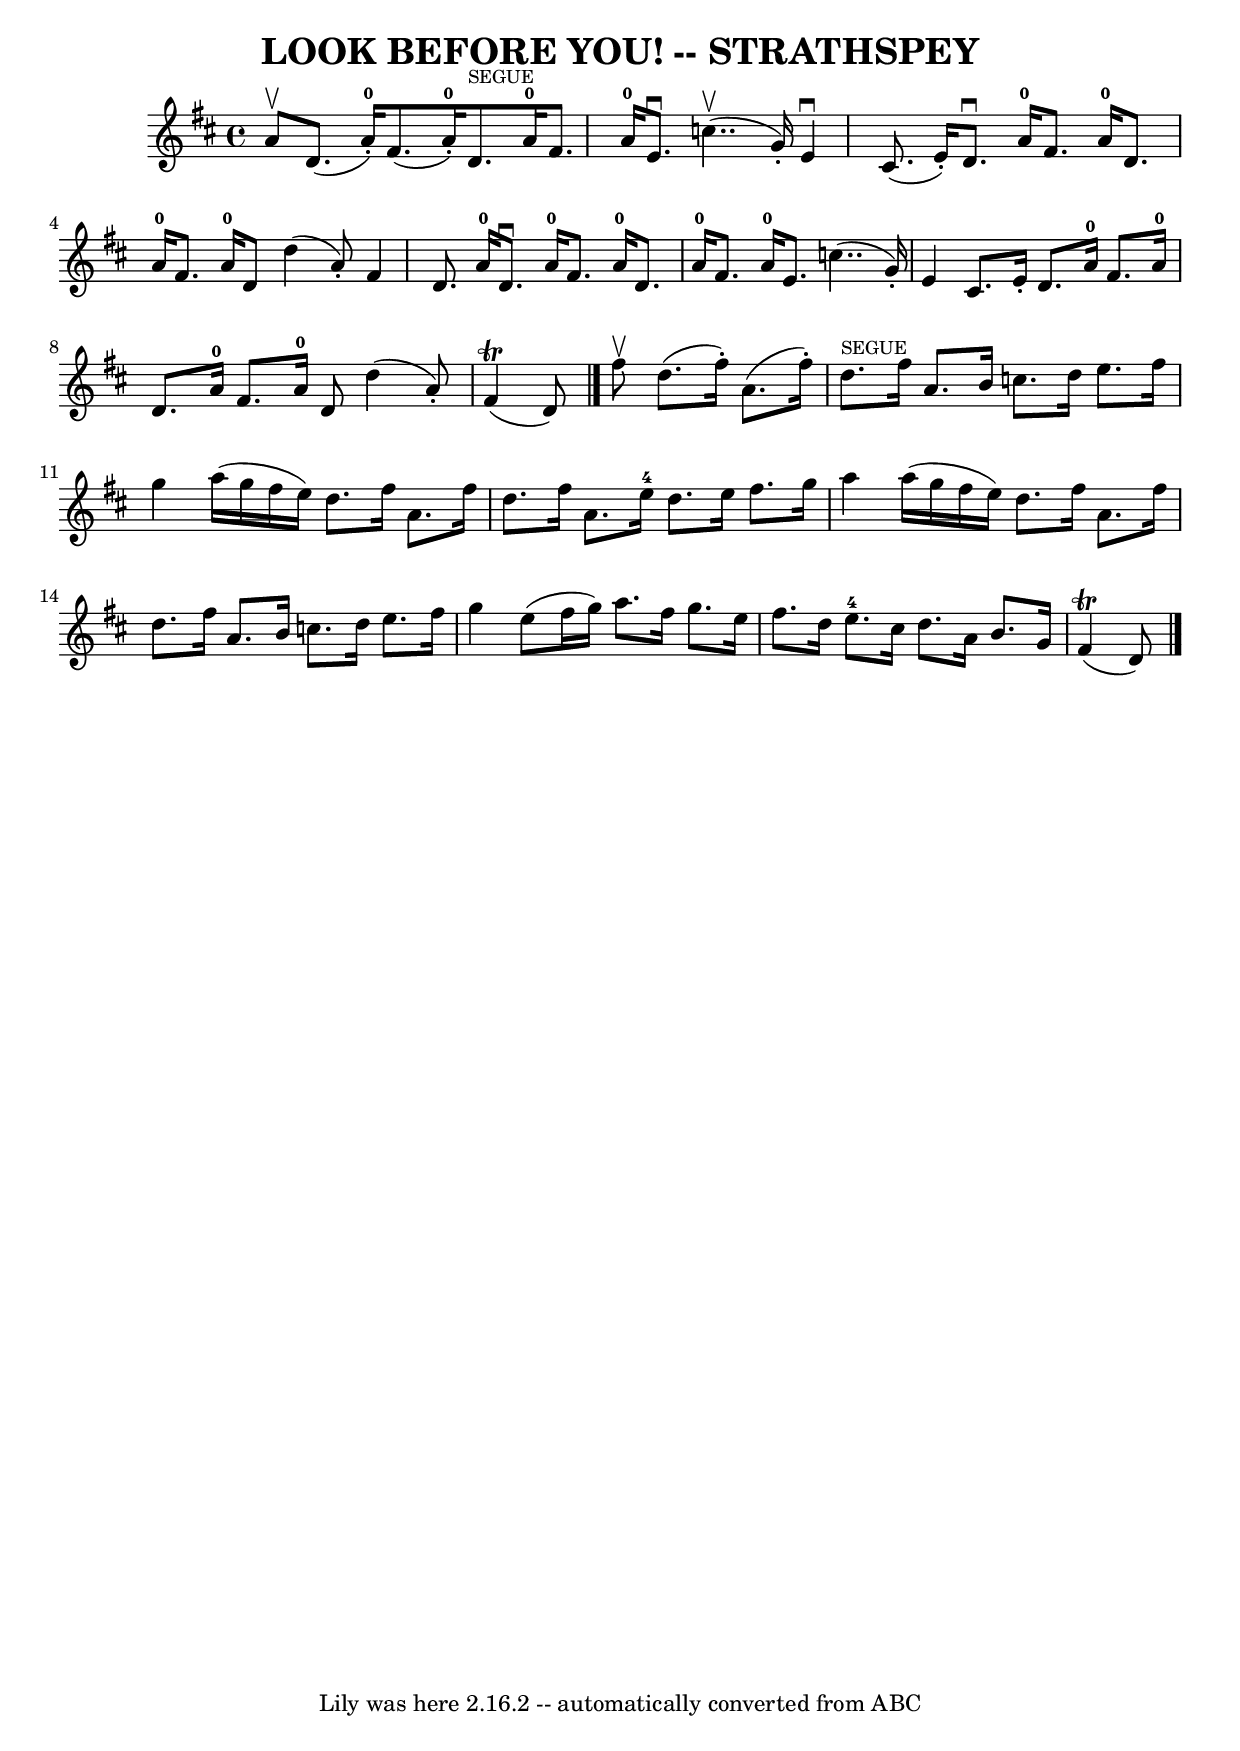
\version "2.16.2"
\include "Mammoth.ily"
\header {
	%% book = "Ryan's Mammoth Collection of Fiddle Tunes"
	crossRefNumber = "1"
	footnotes = ""
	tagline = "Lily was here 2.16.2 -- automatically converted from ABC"
	title = "LOOK BEFORE YOU! -- STRATHSPEY"
}
voicedefault =  {


 \override Staff.TimeSignature #'style = #'C
 \time 4/4 % %slurgraces 1
 
\key d \major a'8^\upbow   |
 d'8. (a'16-0-.) fis'8. (
 a'16-0-.) d'8.^\segue a'16-0 fis'8. a'16-0   |
  
 e'8.^\downbow c''4.. (^\upbow g'16 -.) e'4^\downbow cis'8. (
e'16 -.)   |
 d'8.^\downbow a'16-0 fis'8. a'16-0   
d'8. a'16-0 fis'8. a'16-0   |
 d'8 d''4 (a'8 -.)  
 fis'4 d'8. a'16-0   |
 d'8.^\downbow a'16-0 fis'8.  
 a'16-0 d'8. a'16-0 fis'8. a'16-0   |
 e'8.    
c''4.. (g'16 -.) e'4 cis'8. e'16 -.   |
 d'8. a'16 
-0 fis'8. a'16-0 d'8. a'16-0 fis'8. a'16-0   |
 
 d'8 d''4 (a'8 -.) fis'4 (^\trill d'8)   \bar "|." fis''8 
^\upbow   |
 d''8. (fis''16 -.) a'8. (fis''16 -.)     
d''8.^\segue fis''16 a'8. b'16    |
 c''8. d''16 e''8.  
 fis''16 g''4 a''16 (g''16 fis''16 e''16)   |
     
d''8. fis''16 a'8. fis''16 d''8. fis''16 a'8. e''16-4   
|
 d''8. e''16 fis''8. g''16 a''4 a''16 (g''16    
fis''16 e''16)   |
 d''8. fis''16 a'8. fis''16    
d''8. fis''16 a'8. b'16    |
 c''8. d''16 e''8.    
fis''16 g''4 e''8 (fis''16 g''16)   |
 a''8.    
fis''16 g''8. e''16 fis''8. d''16 e''8.-4 cis''16    
|
 d''8. a'16 b'8. g'16 fis'4 (^\trill d'8)   
\bar "|."   
}

\score{
    <<

	\context Staff="default"
	{
	    \voicedefault 
	}

    >>
	\layout {
	}
	\midi {}
}
